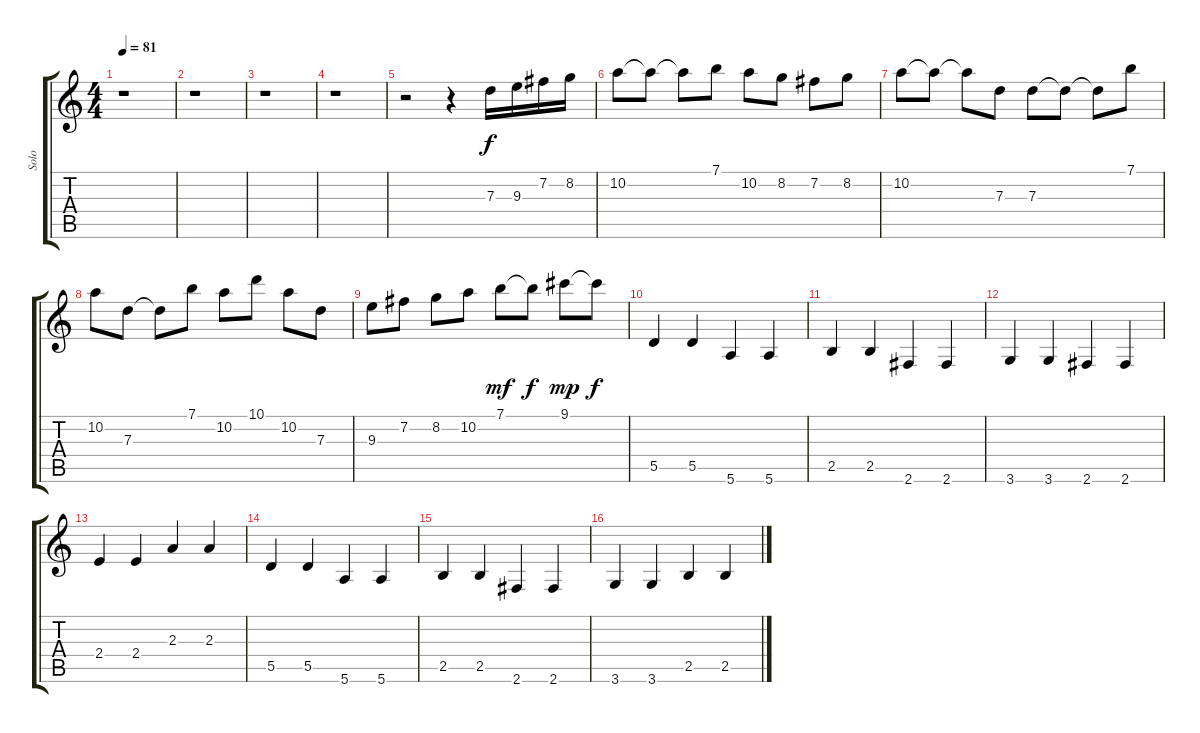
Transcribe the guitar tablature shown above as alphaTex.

\track ("Solo" "Solo") {instrument acousticguitarsteel}
\staff {score tabs}
\tuning (E4 B3 G3 D3 A2 E2) {hide}
\ts (4 4)
\tempo 81
\clef g2
\ks c
r.1{dy mp} |
r.1 |
r.1 |
r.1 |
r.2 r.4 7.3.16{dy f} 9.3.16 7.2.16 8.2.16 |
10.2.8 10.2{t}.8 10.2{t}.8 7.1.8 10.2.8 8.2.8 7.2.8 8.2.8 |
10.2.8 10.2{t}.8 10.2{t}.8 7.3.8 7.3.8 7.3{t}.8 7.3{t}.8 7.1.8 |
10.2.8 7.3.8 7.3{t}.8 7.1.8 10.2.8 10.1.8 10.2.8 7.3.8 |
9.3.8 7.2.8 8.2.8 10.2.8 7.1.8{dy mf} 7.1{t}.8{dy f} 9.1.8{dy mp} 9.1{t}.8{dy f} |
5.5.4 5.5.4 5.6.4 5.6.4 |
2.5.4 2.5.4 2.6.4 2.6.4 |
3.6.4 3.6.4 2.6.4 2.6.4 |
2.4.4 2.4.4 2.3.4 2.3.4 |
5.5.4 5.5.4 5.6.4 5.6.4 |
2.5.4 2.5.4 2.6.4 2.6.4 |
3.6.4 3.6.4 2.5.4 2.5.4
